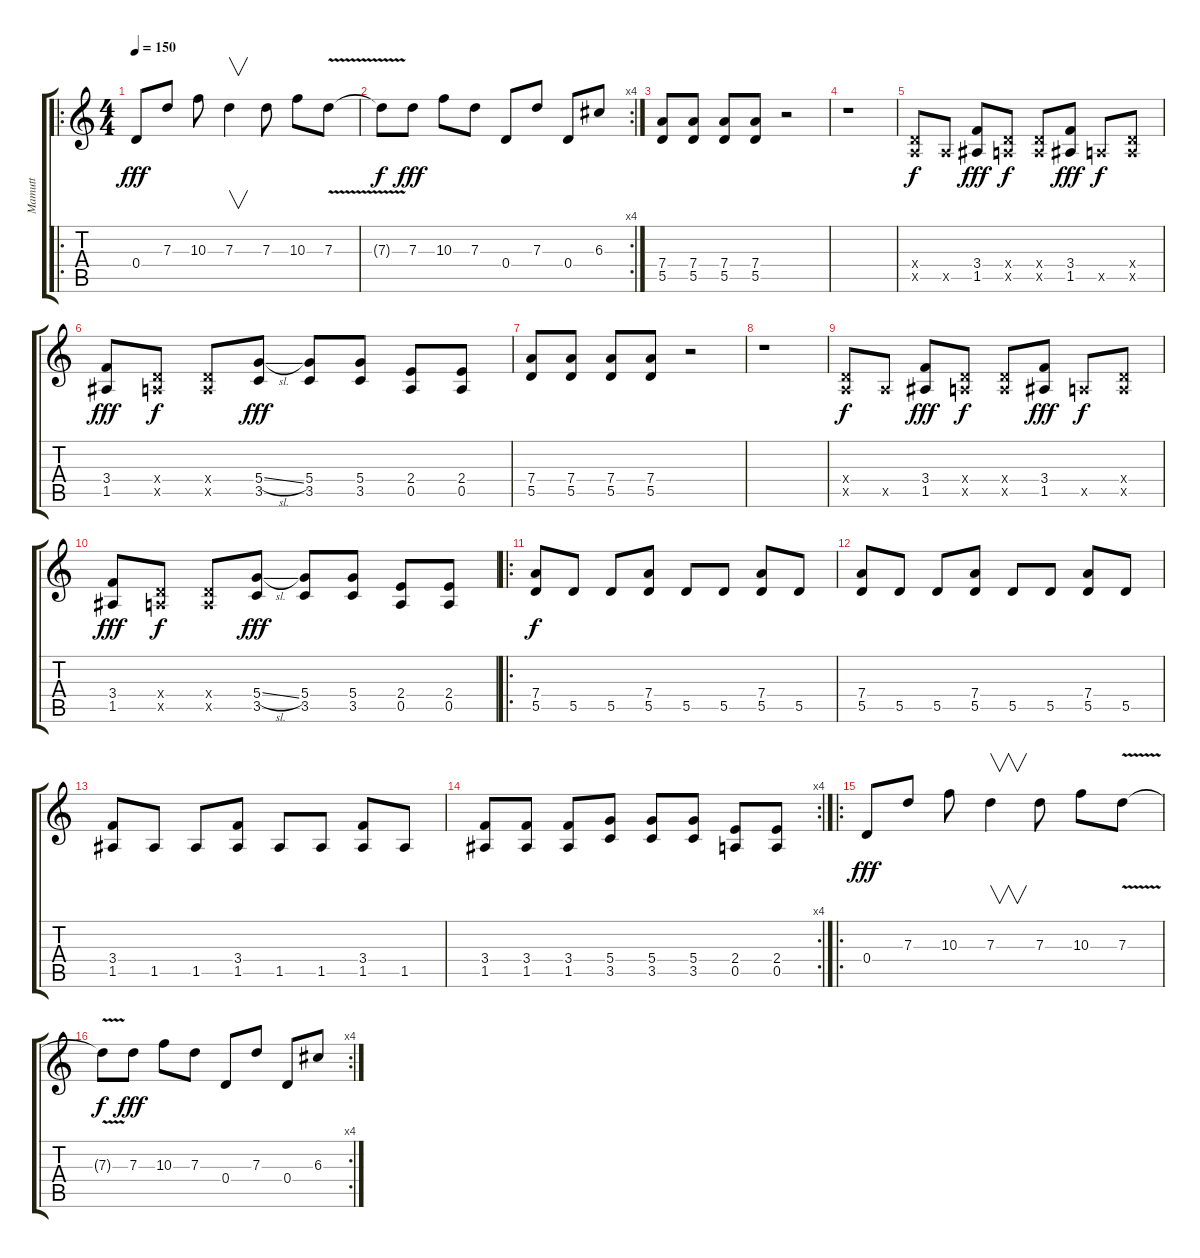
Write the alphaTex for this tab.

\track ("Mamutt" "Mamutt") {instrument distortionguitar}
\staff {score tabs}
\tuning (E4 B3 G3 D3 A2 E2) {hide}
\ro
\ts (4 4)
\tempo 150
\clef g2
\ks c
0.4.8{dy fff} 7.3.8 10.3.8 7.3.4{v} 7.3.8 10.3.8 7.3{v}.8 |
\rc 4
7.3{t}.8{dy f} 7.3.8{dy fff} 10.3.8 7.3.8 0.4.8 7.3.8 0.4.8 6.3.8 |
(7.4 5.5).8 (7.4 5.5).8 (7.4 5.5).8 (7.4 5.5).8 r.2 |
r.1 |
(0.4{x} 0.5{x}).8{dy f} 0.5{x}.8 (3.4 1.5).8{dy fff} (0.4{x} 0.5{x}).8{dy f} (0.4{x} 0.5{x}).8 (3.4 1.5).8{dy fff} 0.5{x}.8{dy f} (0.4{x} 0.5{x}).8 |
(3.4 1.5).8{dy fff} (0.4{x} 0.5{x}).8{dy f} (0.4{x} 0.5{x}).8 (5.4{sl} 3.5).8{dy fff} (5.4 3.5).8 (5.4 3.5).8 (2.4 0.5).8 (2.4 0.5).8 |
(7.4 5.5).8 (7.4 5.5).8 (7.4 5.5).8 (7.4 5.5).8 r.2 |
r.1 |
(0.4{x} 0.5{x}).8{dy f} 0.5{x}.8 (3.4 1.5).8{dy fff} (0.4{x} 0.5{x}).8{dy f} (0.4{x} 0.5{x}).8 (3.4 1.5).8{dy fff} 0.5{x}.8{dy f} (0.4{x} 0.5{x}).8 |
(3.4 1.5).8{dy fff} (0.4{x} 0.5{x}).8{dy f} (0.4{x} 0.5{x}).8 (5.4{sl} 3.5).8{dy fff} (5.4 3.5).8 (5.4 3.5).8 (2.4 0.5).8 (2.4 0.5).8 |
\ro
(7.4 5.5).8{dy f} 5.5.8 5.5.8 (7.4 5.5).8 5.5.8 5.5.8 (7.4 5.5).8 5.5.8 |
(7.4 5.5).8 5.5.8 5.5.8 (7.4 5.5).8 5.5.8 5.5.8 (7.4 5.5).8 5.5.8 |
(3.4 1.5).8 1.5.8 1.5.8 (3.4 1.5).8 1.5.8 1.5.8 (3.4 1.5).8 1.5.8 |
\rc 4
(3.4 1.5).8 (3.4 1.5).8 (3.4 1.5).8 (5.4 3.5).8 (5.4 3.5).8 (5.4 3.5).8 (2.4 0.5).8 (2.4 0.5).8 |
\ro
0.4.8{dy fff} 7.3.8 10.3.8 7.3.4{v} 7.3.8 10.3.8 7.3{v}.8 |
\rc 4
7.3{t}.8{dy f} 7.3.8{dy fff} 10.3.8 7.3.8 0.4.8 7.3.8 0.4.8 6.3.8
